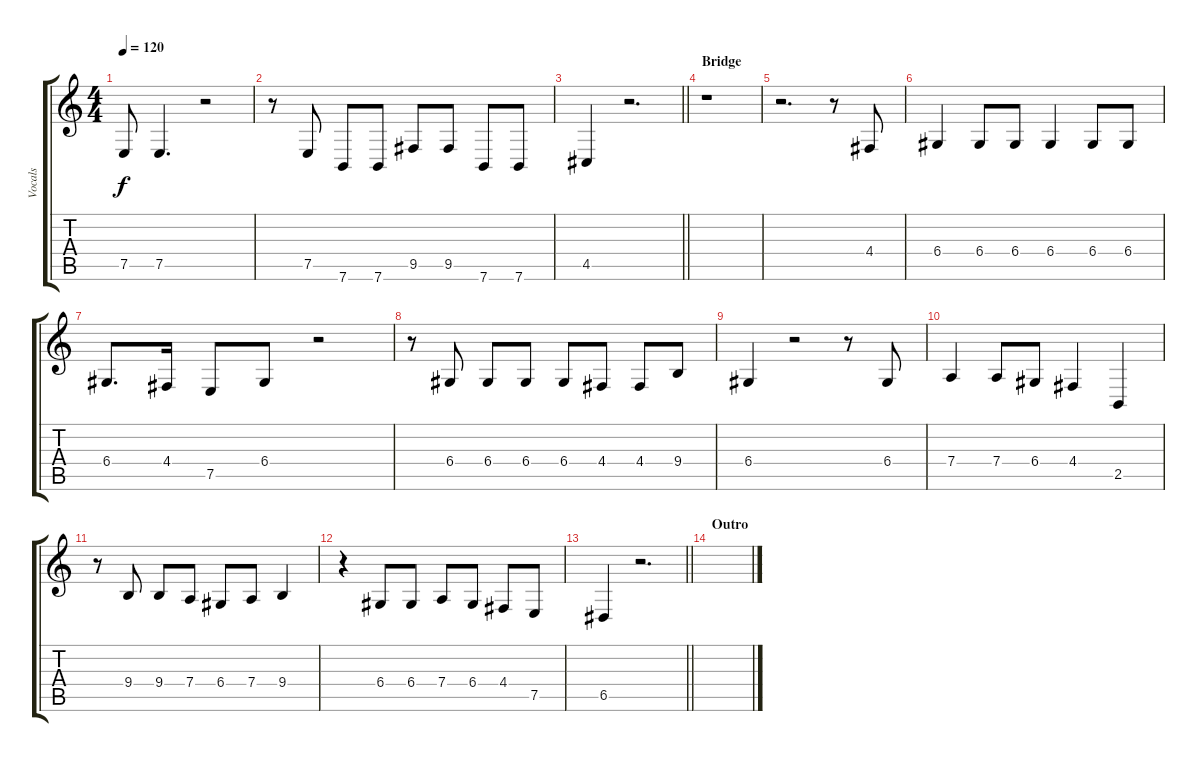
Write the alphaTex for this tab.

\track ("Vocals" "Vocals") {instrument tuba}
\staff {score tabs}
\tuning (E4 B3 G3 D3 A2 E2) {hide}
\ts (4 4)
\tempo 120
\clef g2
\ks c
7.5.8{dy f} 7.5.4{d} r.2 |
r.8 7.5.8 7.6.8 7.6.8 9.5.8 9.5.8 7.6.8 7.6.8 |
\barLineRight lightlight
4.5.4 r.2{d} |
\section ("" "Bridge")
r.1 |
r.2{d} r.8 4.4.8 |
6.4.4 6.4.8 6.4.8 6.4.4 6.4.8 6.4.8 |
6.4.8{d} 4.4.16 7.5.8 6.4.8 r.2 |
r.8 6.4.8 6.4.8 6.4.8 6.4.8 4.4.8 4.4.8 9.4.8 |
6.4.4 r.2 r.8 6.4.8 |
7.4.4 7.4.8 6.4.8 4.4.4 2.5.4 |
r.8 9.4.8 9.4.8 7.4.8 6.4.8 7.4.8 9.4.4 |
r.4 6.4.8 6.4.8 7.4.8 6.4.8 4.4.8 7.5.8 |
\barLineRight lightlight
6.5.4 r.2{d} |
\section ("" "Outro")
